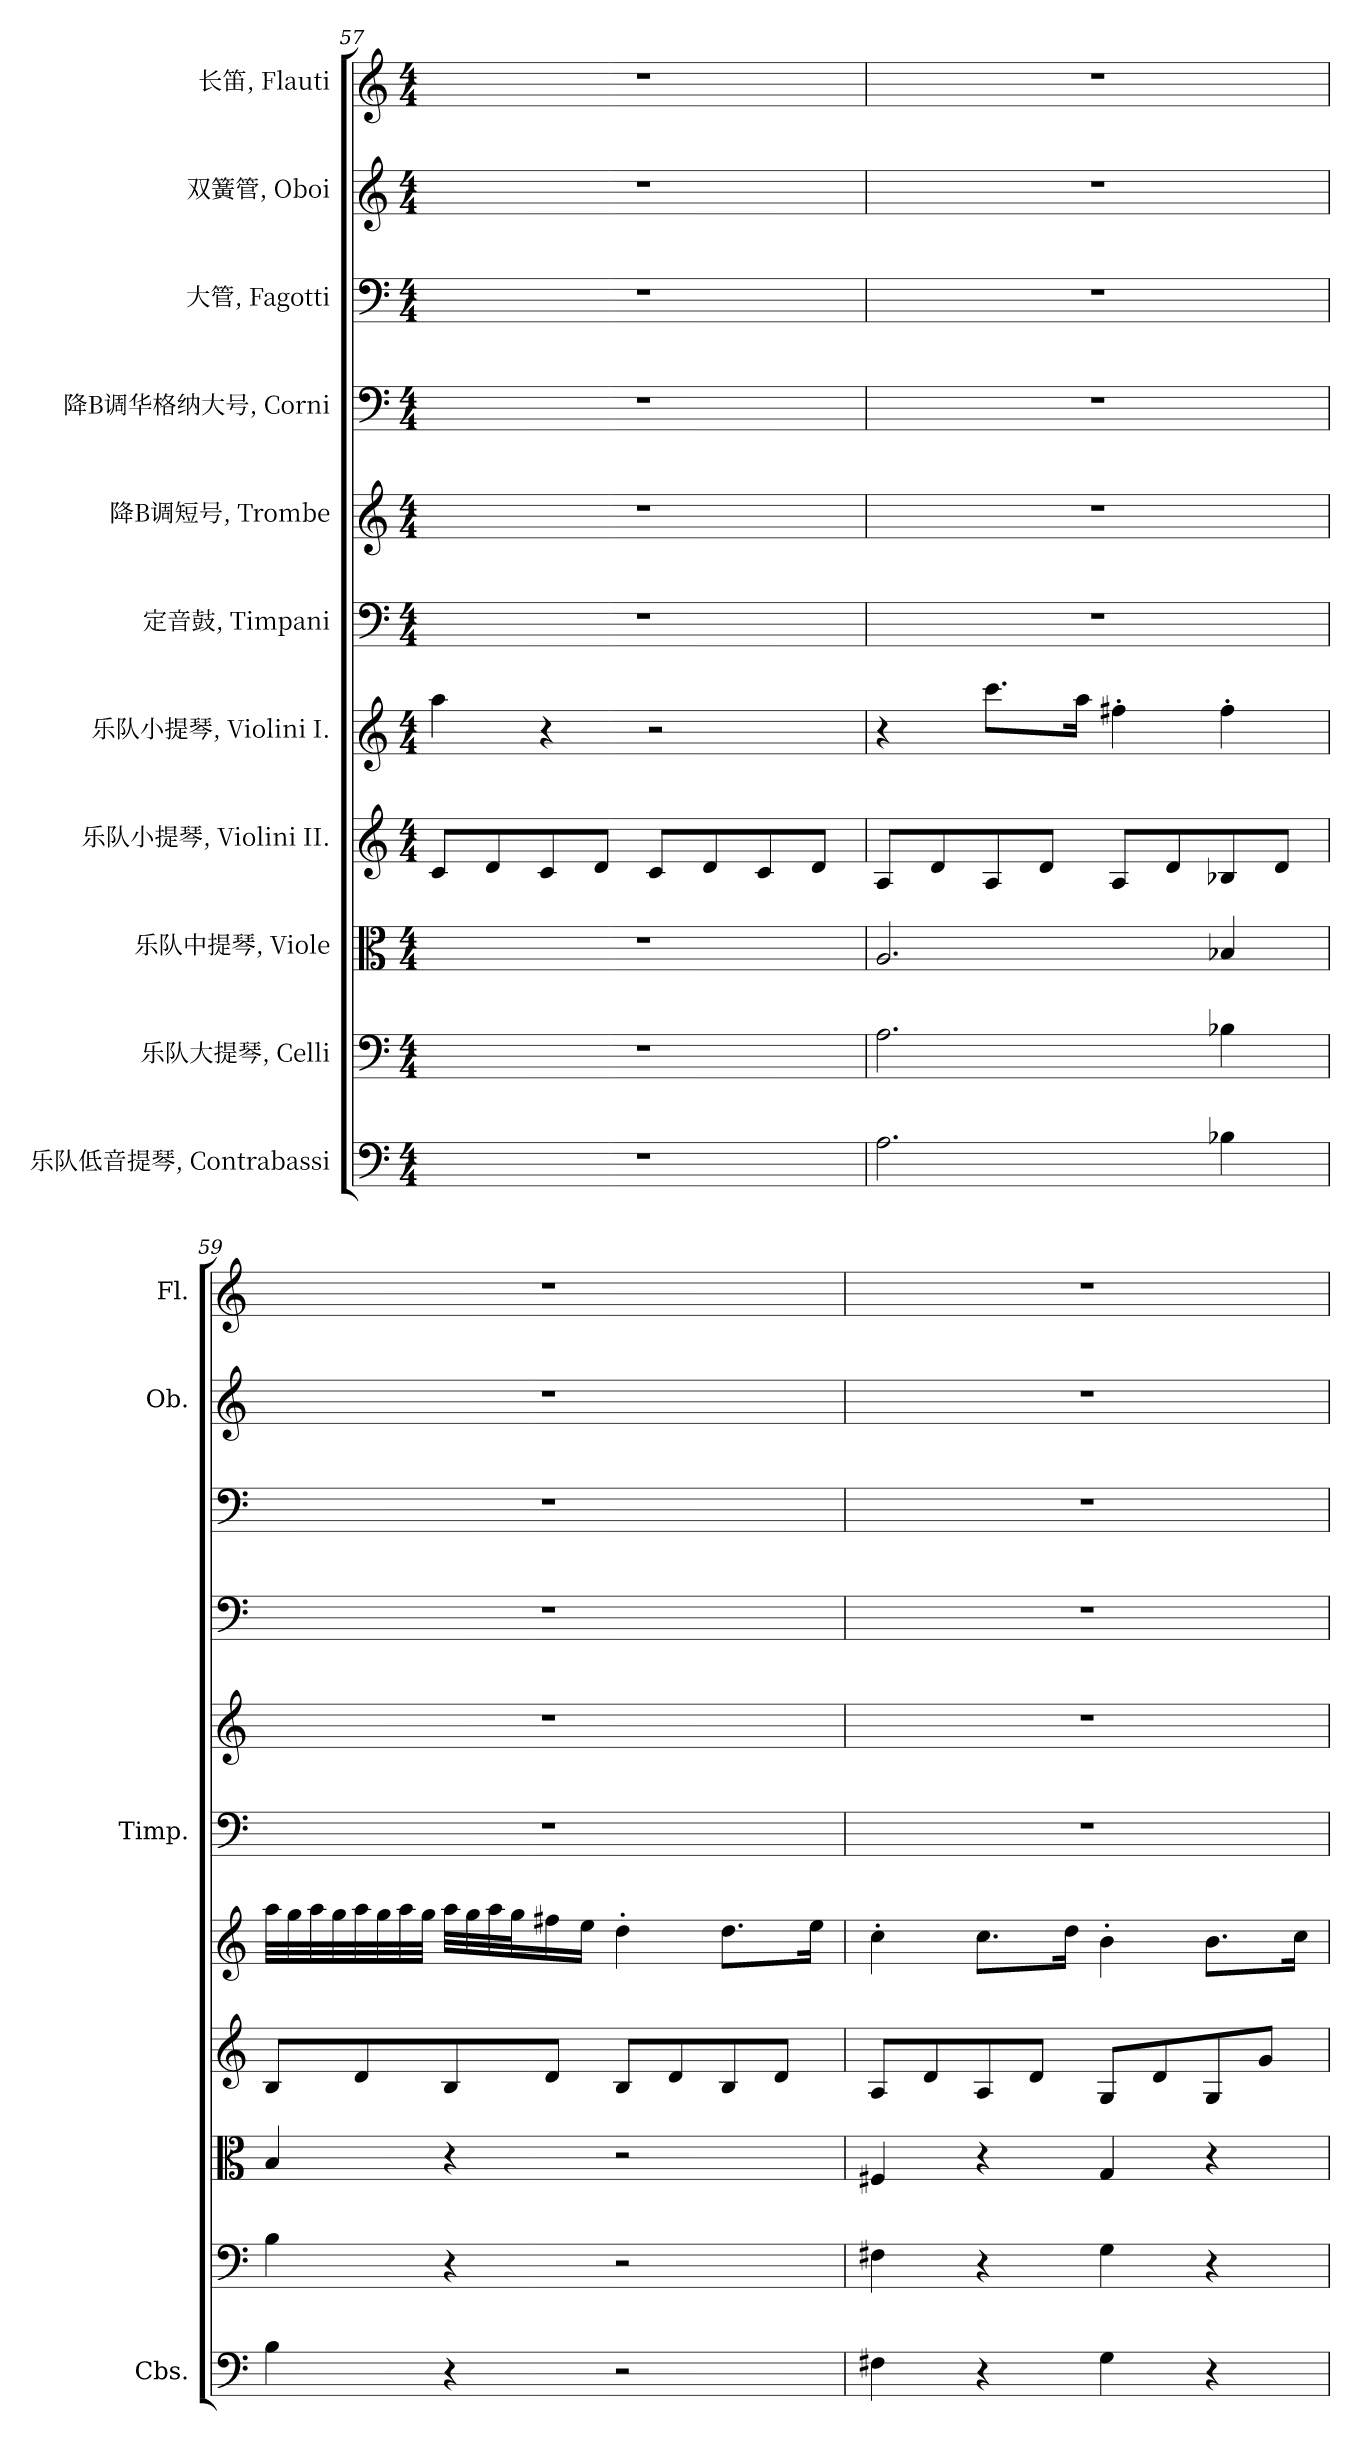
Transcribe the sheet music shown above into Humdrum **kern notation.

**kern	**kern	**kern	**kern	**kern	**kern	**kern	**kern	**kern	**kern	**kern
*part11	*part10	*part9	*part8	*part7	*part6	*part5	*part4	*part3	*part2	*part1
*staff11	*staff10	*staff9	*staff8	*staff7	*staff6	*staff5	*staff4	*staff3	*staff2	*staff1
*I"乐队低音提琴, Contrabassi	*I"乐队大提琴, Celli	*I"乐队中提琴, Viole	*I"乐队小提琴, Violini II.	*I"乐队小提琴, Violini I.	*I"定音鼓, Timpani	*I"降B调短号, Trombe	*I"降B调华格纳大号, Corni	*I"大管, Fagotti	*I"双簧管, Oboi	*I"长笛, Flauti
*I'Cbs.	*	*	*	*	*I'Timp.	*	*	*	*I'Ob.	*I'Fl.
*clefF4	*clefF4	*clefC3	*clefG2	*clefG2	*clefF4	*clefG2	*clefF4	*clefF4	*clefG2	*clefG2
*ITrd7c12	*	*	*	*	*	*ITrd1c2	*ITrd1c2	*	*	*
*k[]	*k[]	*k[]	*k[]	*k[]	*k[]	*k[b-e-]	*k[b-e-]	*k[]	*k[]	*k[]
*M4/4	*M4/4	*M4/4	*M4/4	*M4/4	*M4/4	*M4/4	*M4/4	*M4/4	*M4/4	*M4/4
=57	=57	=57	=57	=57	=57	=57	=57	=57	=57	=57
1r	1r	1r	8c/L	4aa\	1r	1r	1r	1r	1r	1r
.	.	.	8d/	.	.	.	.	.	.	.
.	.	.	8c/	4r	.	.	.	.	.	.
.	.	.	8d/J	.	.	.	.	.	.	.
.	.	.	8c/L	2r	.	.	.	.	.	.
.	.	.	8d/	.	.	.	.	.	.	.
.	.	.	8c/	.	.	.	.	.	.	.
.	.	.	8d/J	.	.	.	.	.	.	.
!!LO:PB:g=z
=58	=58	=58	=58	=58	=58	=58	=58	=58	=58	=58
2.AA\	2.A\	2.A/	8A/L	4r	1r	1r	1r	1r	1r	1r
.	.	.	8d/	.	.	.	.	.	.	.
.	.	.	8A/	8.ccc\L	.	.	.	.	.	.
.	.	.	8d/J	.	.	.	.	.	.	.
.	.	.	.	16aa\Jk	.	.	.	.	.	.
.	.	.	8A/L	4ff#X'\	.	.	.	.	.	.
.	.	.	8d/	.	.	.	.	.	.	.
4BB-X\	4B-X\	4B-X/	8B-X/	4ff#'\	.	.	.	.	.	.
.	.	.	8d/J	.	.	.	.	.	.	.
=59	=59	=59	=59	=59	=59	=59	=59	=59	=59	=59
4BB\	4B\	4B/	8B/L	32aa\LLL	1r	1r	1r	1r	1r	1r
.	.	.	.	32gg\	.	.	.	.	.	.
.	.	.	.	32aa\	.	.	.	.	.	.
.	.	.	.	32gg\	.	.	.	.	.	.
.	.	.	8d/	32aa\	.	.	.	.	.	.
.	.	.	.	32gg\	.	.	.	.	.	.
.	.	.	.	32aa\	.	.	.	.	.	.
.	.	.	.	32gg\JJJ	.	.	.	.	.	.
4r	4r	4r	8B/	32aa\LLL	.	.	.	.	.	.
.	.	.	.	32gg\	.	.	.	.	.	.
.	.	.	.	32aa\	.	.	.	.	.	.
.	.	.	.	32gg\J	.	.	.	.	.	.
.	.	.	8d/J	16ff#X\	.	.	.	.	.	.
.	.	.	.	16ee\JJ	.	.	.	.	.	.
2r	2r	2r	8B/L	4dd'\	.	.	.	.	.	.
.	.	.	8d/	.	.	.	.	.	.	.
.	.	.	8B/	8.dd\L	.	.	.	.	.	.
.	.	.	8d/J	.	.	.	.	.	.	.
.	.	.	.	16ee\Jk	.	.	.	.	.	.
=60	=60	=60	=60	=60	=60	=60	=60	=60	=60	=60
4FF#X\	4F#X\	4F#X/	8A/L	4cc'\	1r	1r	1r	1r	1r	1r
.	.	.	8d/	.	.	.	.	.	.	.
4r	4r	4r	8A/	8.cc\L	.	.	.	.	.	.
.	.	.	8d/J	.	.	.	.	.	.	.
.	.	.	.	16dd\Jk	.	.	.	.	.	.
4GG\	4G\	4G/	8G/L	4b'\	.	.	.	.	.	.
.	.	.	8d/	.	.	.	.	.	.	.
4r	4r	4r	8G/	8.b\L	.	.	.	.	.	.
.	.	.	8g/J	.	.	.	.	.	.	.
.	.	.	.	16cc\Jk	.	.	.	.	.	.
=	=	=	=	=	=	=	=	=	=	=
*-	*-	*-	*-	*-	*-	*-	*-	*-	*-	*-
